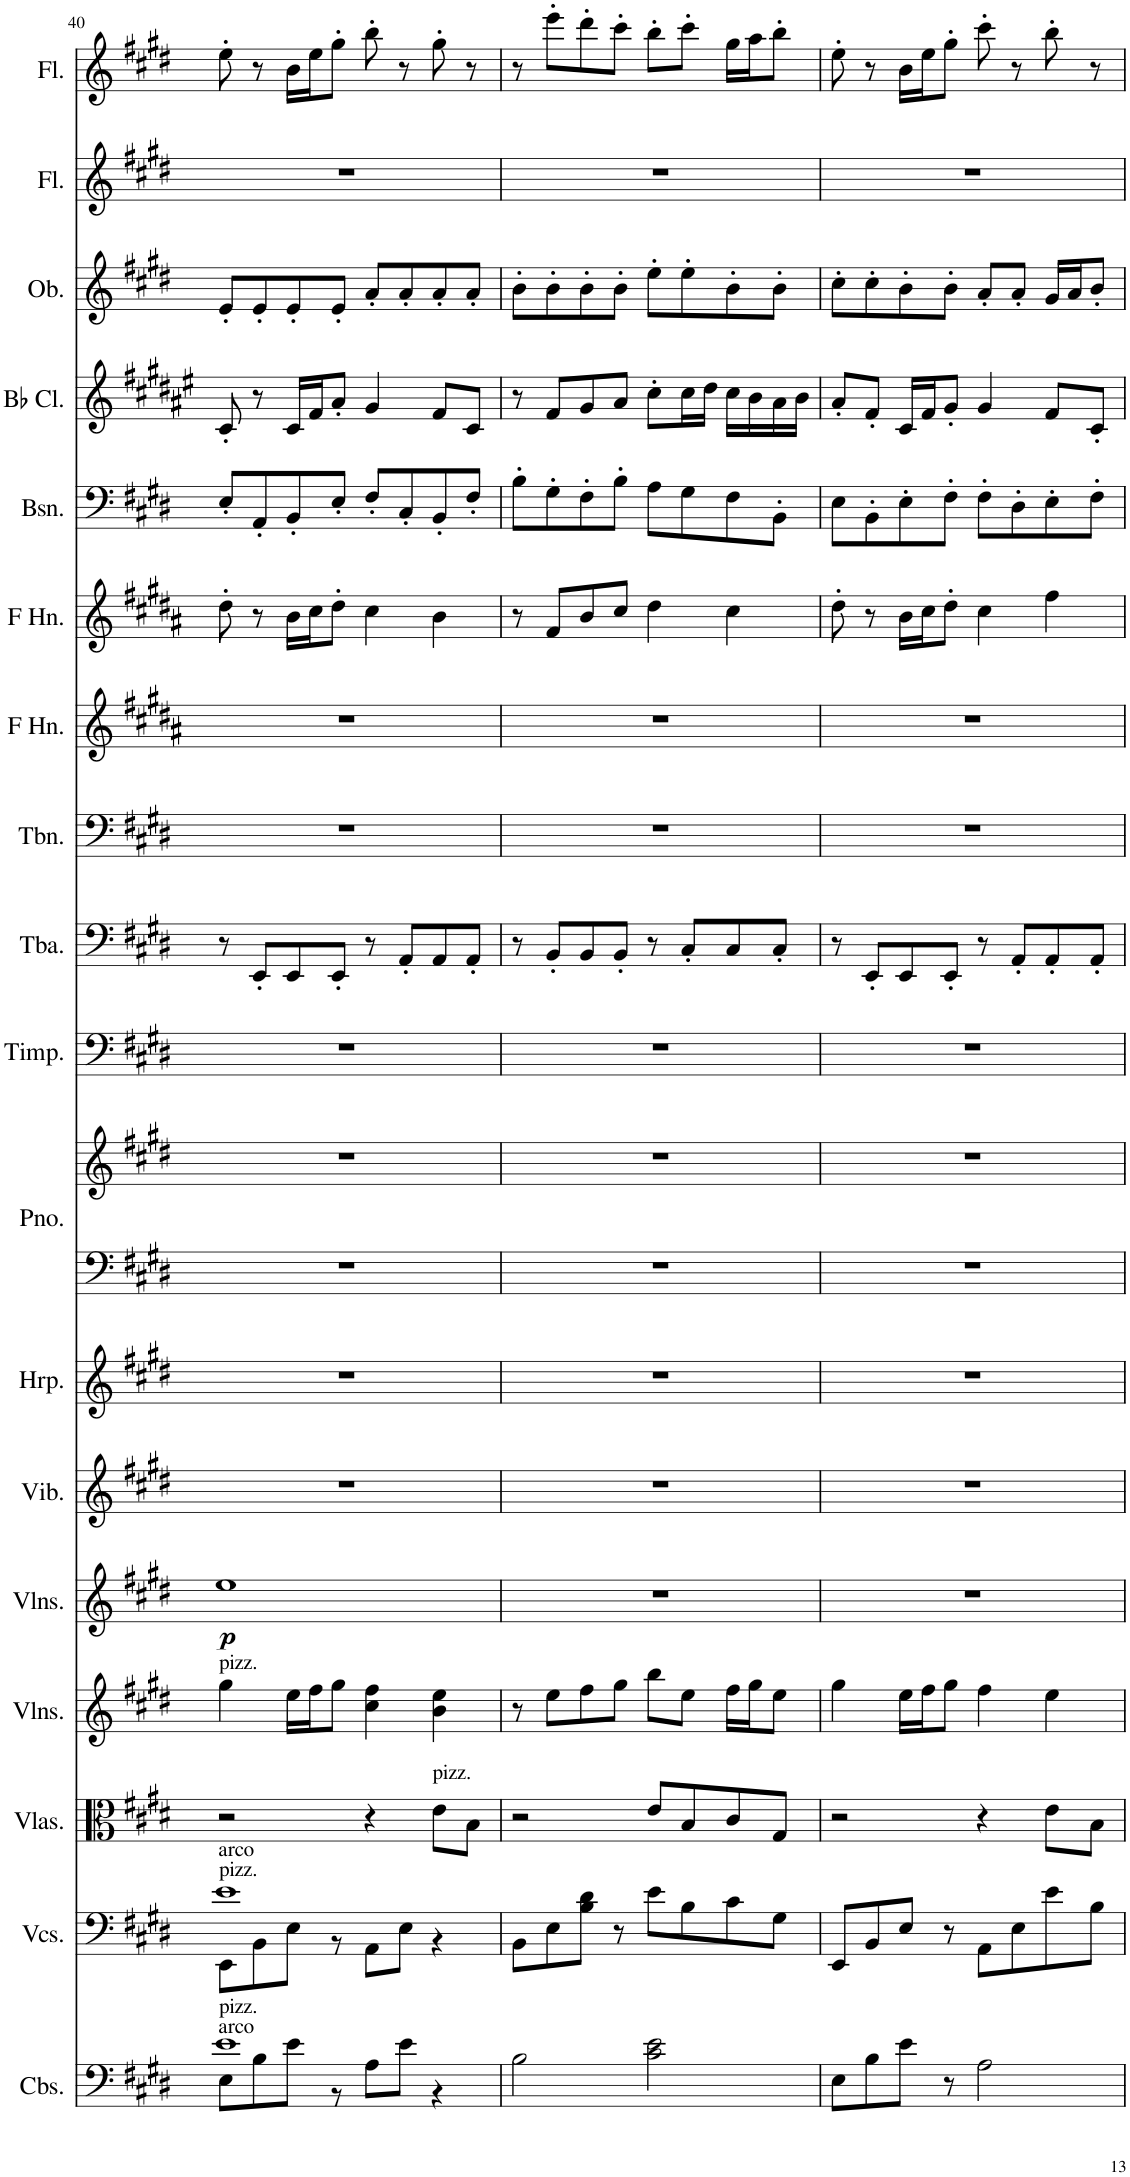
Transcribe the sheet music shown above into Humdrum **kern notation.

**kern	**kern	**kern	**kern	**kern	**dynam	**kern	**kern	**kern	**kern	**kern	**kern	**kern	**kern	**kern	**kern	**kern	**kern	**kern	**kern
*part18	*part17	*part16	*part15	*part14	*part14	*part13	*part12	*part11	*part11	*part10	*part9	*part8	*part7	*part6	*part5	*part4	*part3	*part2	*part1
*staff19	*staff18	*staff17	*staff16	*staff15	*staff15	*staff14	*staff13	*staff12	*staff11	*staff10	*staff9	*staff8	*staff7	*staff6	*staff5	*staff4	*staff3	*staff2	*staff1
*I"Contrabasses	*I"Violoncellos	*I"Violas	*I"Violins	*I"Violins	*	*I"Vibraphone	*I"Harp	*I"Piano	*	*I"Timpani	*I"Tuba	*I"Trombone	*I"Horn in F	*I"Horn in F	*I"Bassoon	*I"Bb Clarinet	*I"Oboe	*I"Flute	*I"Flute
*I'Cbs.	*I'Vcs.	*I'Vlas.	*I'Vlns.	*I'Vlns.	*	*I'Vib.	*I'Hrp.	*I'Pno.	*	*I'Timp.	*I'Tba.	*I'Tbn.	*	*	*I'Bsn.	*I'Bb Cl.	*I'Ob.	*I'Fl.	*I'Fl.
!!LO:PB:g=z
*clefF4	*clefF4	*clefC3	*clefG2	*clefG2	*	*clefG2	*clefG2	*clefF4	*clefG2	*clefF4	*clefF4	*clefF4	*clefG2	*clefG2	*clefF4	*clefG2	*clefG2	*clefG2	*clefG2
*Trd7c12	*	*	*	*	*	*	*	*	*	*	*	*	*Trd4c7	*Trd4c7	*	*Trd1c2	*	*	*
*k[f#c#g#d#]	*k[f#c#g#d#]	*k[f#c#g#d#]	*k[f#c#g#d#]	*k[f#c#g#d#]	*	*k[f#c#g#d#]	*k[f#c#g#d#]	*k[f#c#g#d#]	*k[f#c#g#d#]	*k[f#c#g#d#]	*k[f#c#g#d#]	*k[f#c#g#d#]	*k[f#c#g#d#a#]	*k[f#c#g#d#a#]	*k[f#c#g#d#]	*k[f#c#g#d#a#e#]	*k[f#c#g#d#]	*k[f#c#g#d#]	*k[f#c#g#d#]
*M4/4	*M4/4	*M4/4	*M4/4	*M4/4	*	*M4/4	*M4/4	*M4/4	*M4/4	*M4/4	*M4/4	*M4/4	*M4/4	*M4/4	*M4/4	*M4/4	*M4/4	*M4/4	*M4/4
=40	=40	=40	=40	=40	=40	=40	=40	=40	=40	=40	=40	=40	=40	=40	=40	=40	=40	=40	=40
*^	*^	*	*	*	*	*	*	*	*	*	*	*	*	*	*	*	*	*	*
!	!	!	!	!	!LO:TX:a:t=pizz.	!	!	!	!	!	!	!	!	!	!	!	!	!	!	!	!
!	!	!LO:TX:a:t=pizz.	!	!	!	!	!	!	!	!	!	!	!	!	!	!	!	!	!	!	!
!	!	!LO:TX:a:t=arco	!	!	!	!	!	!	!	!	!	!	!	!	!	!	!	!	!	!	!
!LO:TX:a:t=arco	!	!	!	!	!	!	!	!	!	!	!	!	!	!	!	!	!	!	!	!	!
!LO:TX:a:t=pizz.	!	!	!	!	!	!	!	!	!	!	!	!	!	!	!	!	!	!	!	!	!
!	!	!	!	!	!	!	!LO:DY:b	!	!	!	!	!	!	!	!	!	!	!	!	!	!
1e	8E\L	1e	8EE\L	2r	4gg#\	1ee	p	1r	1r	1r	1r	1r	8r	1r	1r	8dd#'\	8E'/L	8c#'/	8e'/L	1r	8ee'\
.	8B\	.	8BB\	.	.	.	.	.	.	.	.	.	8EE'/L	.	.	8r	8AA'/	8r	8e'/	.	8r
.	8e\J	.	8E\J	.	16ee\LL	.	.	.	.	.	.	.	8EE/	.	.	16b\LL	8BB'/	16c#/LL	8e'/	.	16b\LL
.	.	.	.	.	16ff#\J	.	.	.	.	.	.	.	.	.	.	16cc#\J	.	16f#/J	.	.	16ee\J
.	8r	.	8r	.	8gg#\J	.	.	.	.	.	.	.	8EE'/J	.	.	8dd#'\J	8E'/J	8a#'/J	8e'/J	.	8gg#'\J
.	8A\L	.	8AA\L	4r	4cc#\ 4ff#\	.	.	.	.	.	.	.	8r	.	.	4cc#\	8F#'/L	4g#/	8a'/L	.	8bb'\
.	8e\J	.	8E\J	.	.	.	.	.	.	.	.	.	8AA'/L	.	.	.	8C#'/	.	8a'/	.	8r
!	!	!	!	!LO:TX:a:t=pizz.	!	!	!	!	!	!	!	!	!	!	!	!	!	!	!	!	!
.	4r	.	4r	8e\L	4b\ 4ee\	.	.	.	.	.	.	.	8AA/	.	.	4b\	8BB'/	8f#/L	8a'/	.	8gg#'\
.	.	.	.	8B\J	.	.	.	.	.	.	.	.	8AA'/J	.	.	.	8F#'/J	8c#/J	8a'/J	.	8r
*v	*v	*	*	*	*	*	*	*	*	*	*	*	*	*	*	*	*	*	*	*	*
*	*v	*v	*	*	*	*	*	*	*	*	*	*	*	*	*	*	*	*	*	*
=41	=41	=41	=41	=41	=41	=41	=41	=41	=41	=41	=41	=41	=41	=41	=41	=41	=41	=41	=41
2B\	8BB\L	2r	8r	1r	.	1r	1r	1r	1r	1r	8r	1r	1r	8r	8B'\L	8r	8b'\L	1r	8r
.	8E\	.	8ee\L	.	.	.	.	.	.	.	8BB'/L	.	.	8f#/L	8G#'\	8f#/L	8b'\	.	8eee'\L
.	8B\ 8d#\J	.	8ff#\	.	.	.	.	.	.	.	8BB/	.	.	8b/	8F#'\	8g#/	8b'\	.	8ddd#'\
.	8r	.	8gg#\J	.	.	.	.	.	.	.	8BB'/J	.	.	8cc#/J	8B'\J	8a#/J	8b'\J	.	8ccc#'\J
2c#\ 2e\	8e\L	8e/L	8bb\L	.	.	.	.	.	.	.	8r	.	.	4dd#\	8A\L	8cc#'\L	8ee'\L	.	8bb'\L
.	8B\	8B/	8ee\J	.	.	.	.	.	.	.	8C#'/L	.	.	.	8G#\	16cc#\L	8ee'\	.	8ccc#'\J
.	.	.	.	.	.	.	.	.	.	.	.	.	.	.	.	16dd#\JJ	.	.	.
.	8c#\	8c#/	16ff#\LL	.	.	.	.	.	.	.	8C#/	.	.	4cc#\	8F#\	16cc#\LL	8b'\	.	16gg#\LL
.	.	.	16gg#\J	.	.	.	.	.	.	.	.	.	.	.	.	16b\	.	.	16aa\J
.	8G#\J	8G#/J	8ee\J	.	.	.	.	.	.	.	8C#'/J	.	.	.	8BB'\J	16a#\	8b'\J	.	8bb'\J
.	.	.	.	.	.	.	.	.	.	.	.	.	.	.	.	16b\JJ	.	.	.
=42	=42	=42	=42	=42	=42	=42	=42	=42	=42	=42	=42	=42	=42	=42	=42	=42	=42	=42	=42
8E\L	8EE/L	2r	4gg#\	1r	.	1r	1r	1r	1r	1r	8r	1r	1r	8dd#'\	8E\L	8a#'/L	8cc#'\L	1r	8ee'\
8B\	8BB/	.	.	.	.	.	.	.	.	.	8EE'/L	.	.	8r	8BB'\	8f#'/J	8cc#'\	.	8r
8e\J	8E/J	.	16ee\LL	.	.	.	.	.	.	.	8EE/	.	.	16b\LL	8E'\	16c#/LL	8b'\	.	16b\LL
.	.	.	16ff#\J	.	.	.	.	.	.	.	.	.	.	16cc#\J	.	16f#/J	.	.	16ee\J
8r	8r	.	8gg#\J	.	.	.	.	.	.	.	8EE'/J	.	.	8dd#'\J	8F#'\J	8g#'/J	8b'\J	.	8gg#'\J
2A\	8AA\L	4r	4ff#\	.	.	.	.	.	.	.	8r	.	.	4cc#\	8F#'\L	4g#/	8a'/L	.	8ccc#'\
.	8E\	.	.	.	.	.	.	.	.	.	8AA'/L	.	.	.	8D#'\	.	8a'/J	.	8r
.	8e\	8e\L	4ee\	.	.	.	.	.	.	.	8AA'/	.	.	4ff#\	8E'\	8f#/L	16g#/LL	.	8bb'\
.	.	.	.	.	.	.	.	.	.	.	.	.	.	.	.	.	16a/J	.	.
.	8B\J	8B\J	.	.	.	.	.	.	.	.	8AA'/J	.	.	.	8F#'\J	8c#'/J	8b'/J	.	8r
=	=	=	=	=	=	=	=	=	=	=	=	=	=	=	=	=	=	=	=
*-	*-	*-	*-	*-	*-	*-	*-	*-	*-	*-	*-	*-	*-	*-	*-	*-	*-	*-	*-
